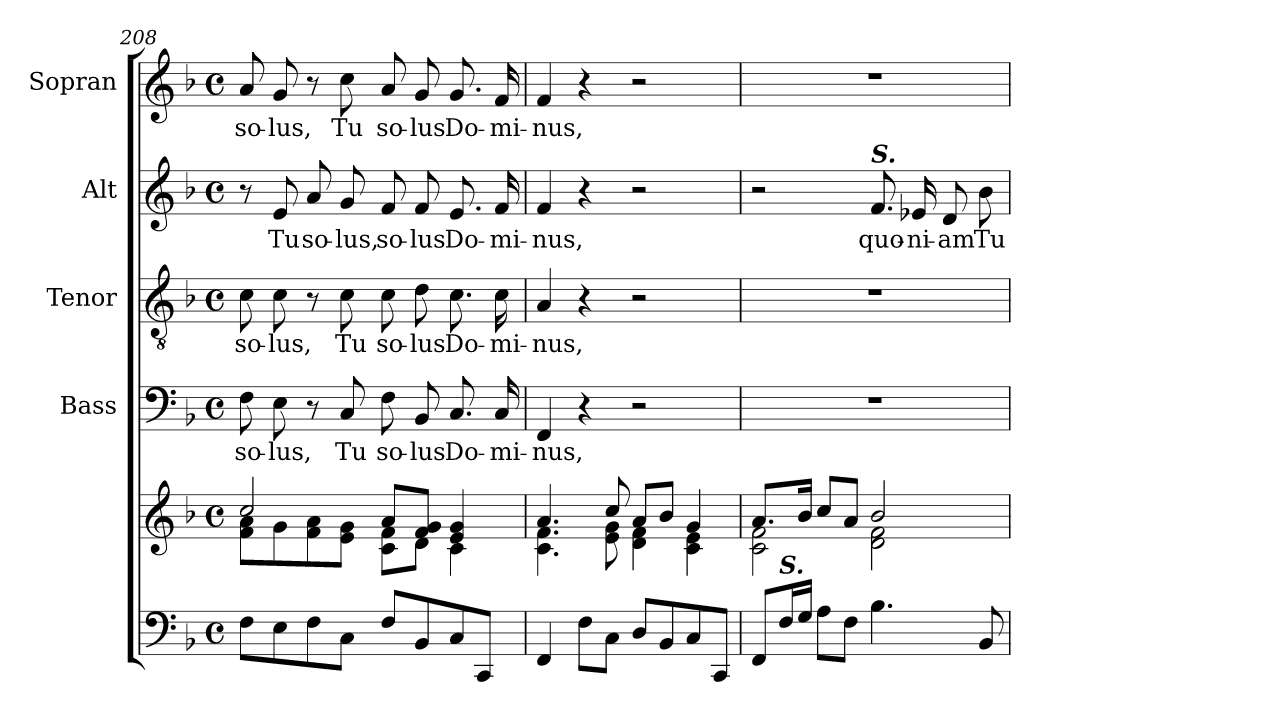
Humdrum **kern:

**kern	**kern	**kern	**text	**kern	**text	**kern	**text	**kern	**text
*part5	*part5	*part4	*part4	*part3	*part3	*part2	*part2	*part1	*part1
*staff6	*staff5	*staff4	*staff4	*staff3	*staff3	*staff2	*staff2	*staff1	*staff1
*	*	*I"Bass	*	*I"Tenor	*	*I"Alt	*	*I"Sopran	*
*	*	*I'B.	*	*I'T.	*	*I'A.	*	*I'S.	*
*clefF4	*clefG2	*clefF4	*	*clefGv2	*	*clefG2	*	*clefG2	*
*k[b-]	*k[b-]	*k[b-]	*	*k[b-]	*	*k[b-]	*	*k[b-]	*
*F:	*F:	*F:	*	*F:	*	*F:	*	*F:	*
*M4/4	*M4/4	*M4/4	*	*M4/4	*	*M4/4	*	*M4/4	*
*met(c)	*met(c)	*met(c)	*	*met(c)	*	*met(c)	*	*met(c)	*
=208	=208	=208	=208	=208	=208	=208	=208	=208	=208
*	*^	*	*	*	*	*	*	*	*
!	!	!	!	!LO:LY:b	!	!LO:LY:b	!	!	!	!LO:LY:b
8F\L	2cc/	8f\ 8a\L	8F\	so-	8c\	so-	8r	.	8a/	so-
!	!	!	!	!LO:LY:b	!	!LO:LY:b	!	!LO:LY:b	!	!LO:LY:b
8E\	.	8g\	8E\	-lus,	8c\	-lus,	8e/	Tu	8g/	-lus,
!	!	!	!	!	!	!	!	!LO:LY:b	!	!
8F\	.	8f\ 8a\	8r	.	8r	.	8a/	so-	8r	.
!	!	!	!	!LO:LY:b	!	!LO:LY:b	!	!LO:LY:b	!	!LO:LY:b
8C\J	.	8e\ 8g\J	8C/	Tu	8c\	Tu	8g/	-lus,	8cc\	Tu
!	!	!	!	!LO:LY:b	!	!LO:LY:b	!	!LO:LY:b	!	!LO:LY:b
8F/L	8a/L	8c\ 8f\L	8F\	so-	8c\	so-	8f/	so-	8a/	so-
!	!	!	!	!LO:LY:b	!	!LO:LY:b	!	!LO:LY:b	!	!LO:LY:b
8BB-/	8f/ 8g/J	8d\J	8BB-/	-lus	8d\	-lus	8f/	-lus	8g/	-lus
!	!	!	!	!LO:LY:b	!	!LO:LY:b	!	!LO:LY:b	!	!LO:LY:b
8C/	4e/ 4g/	4c\	8.C/	Do-	8.c\	Do-	8.e/	Do-	8.g/	Do-
8CC/J	.	.	.	.	.	.	.	.	.	.
!	!	!	!	!LO:LY:b	!	!LO:LY:b	!	!LO:LY:b	!	!LO:LY:b
.	.	.	16C/	-mi-	16c\	-mi-	16f/	-mi-	16f/	-mi-
=209	=209	=209	=209	=209	=209	=209	=209	=209	=209	=209
!	!	!	!	!LO:LY:b	!	!LO:LY:b	!	!LO:LY:b	!	!LO:LY:b
4FF/	4.a/	4.c\ 4.f\	4FF/	-nus,	4A/	-nus,	4f/	-nus,	4f/	-nus,
8F\L	.	.	4r	.	4r	.	4r	.	4r	.
8C\J	8cc/	8e\ 8g\	.	.	.	.	.	.	.	.
8D/L	8a/L	4d\ 4f\	2r	.	2r	.	2r	.	2r	.
8BB-/	8b-/J	.	.	.	.	.	.	.	.	.
8C/	4g/	4c\ 4e\	.	.	.	.	.	.	.	.
8CC/J	.	.	.	.	.	.	.	.	.	.
!!LO:PB:g=z
=210	=210	=210	=210	=210	=210	=210	=210	=210	=210	=210
8FF/L	8.a/L	2c\ 2f\	1r	.	1r	.	2r	.	1r	.
!LO:TX:a:Bi:t=S.	!	!	!	!	!	!	!	!	!	!
16F/L	.	.	.	.	.	.	.	.	.	.
16G/JJ	16b-/Jk	.	.	.	.	.	.	.	.	.
8A\L	8cc/L	.	.	.	.	.	.	.	.	.
8F\J	8a/J	.	.	.	.	.	.	.	.	.
!	!	!	!	!	!	!	!LO:TX:a:Bi:t=S.	!	!	!
!	!	!	!	!	!	!	!	!LO:LY:b	!	!
4.B-\	2b-/	2d\ 2f\	.	.	.	.	8.f/	quo-	.	.
!	!	!	!	!	!	!	!	!LO:LY:b	!	!
.	.	.	.	.	.	.	16e-X/	-ni-	.	.
!	!	!	!	!	!	!	!	!LO:LY:b	!	!
.	.	.	.	.	.	.	8d/	-am	.	.
!	!	!	!	!	!	!	!	!LO:LY:b	!	!
8BB-/	.	.	.	.	.	.	8b-\	Tu	.	.
*	*v	*v	*	*	*	*	*	*	*	*
=	=	=	=	=	=	=	=	=	=
*-	*-	*-	*-	*-	*-	*-	*-	*-	*-
